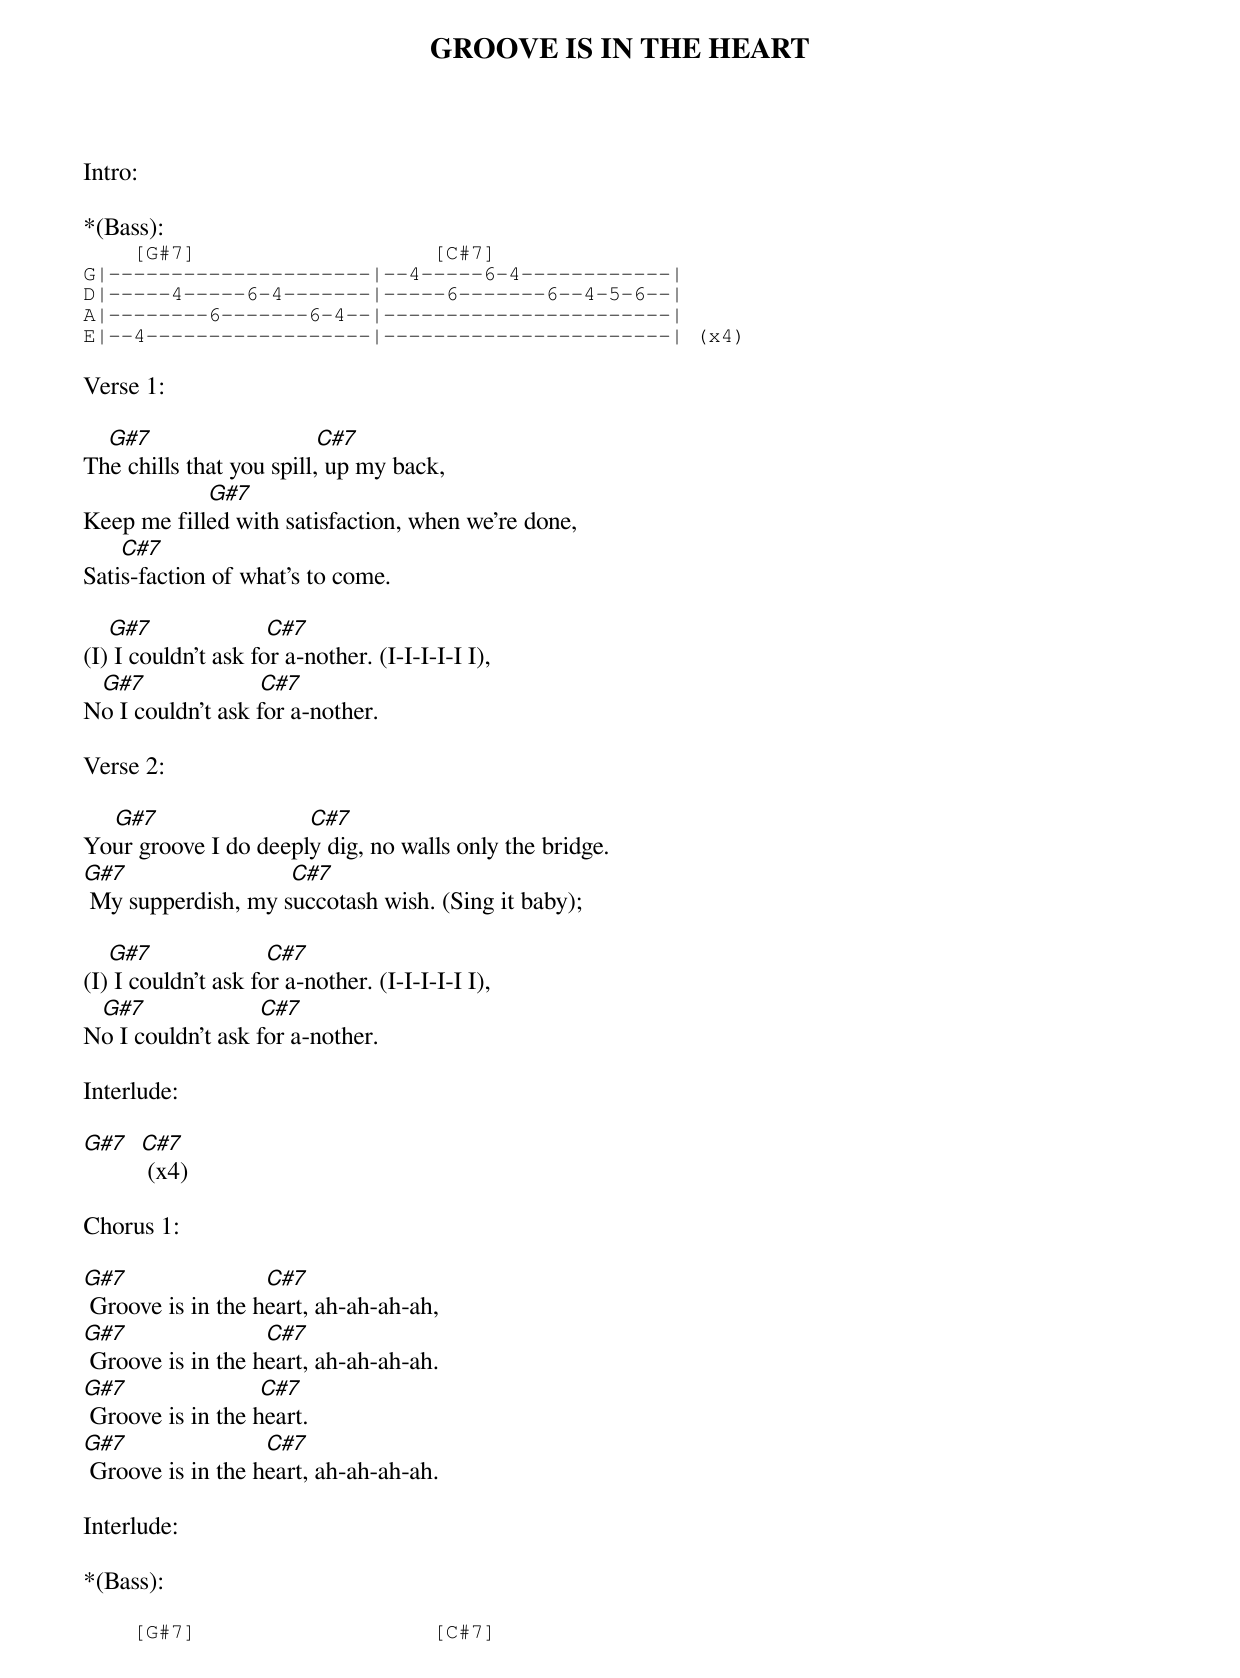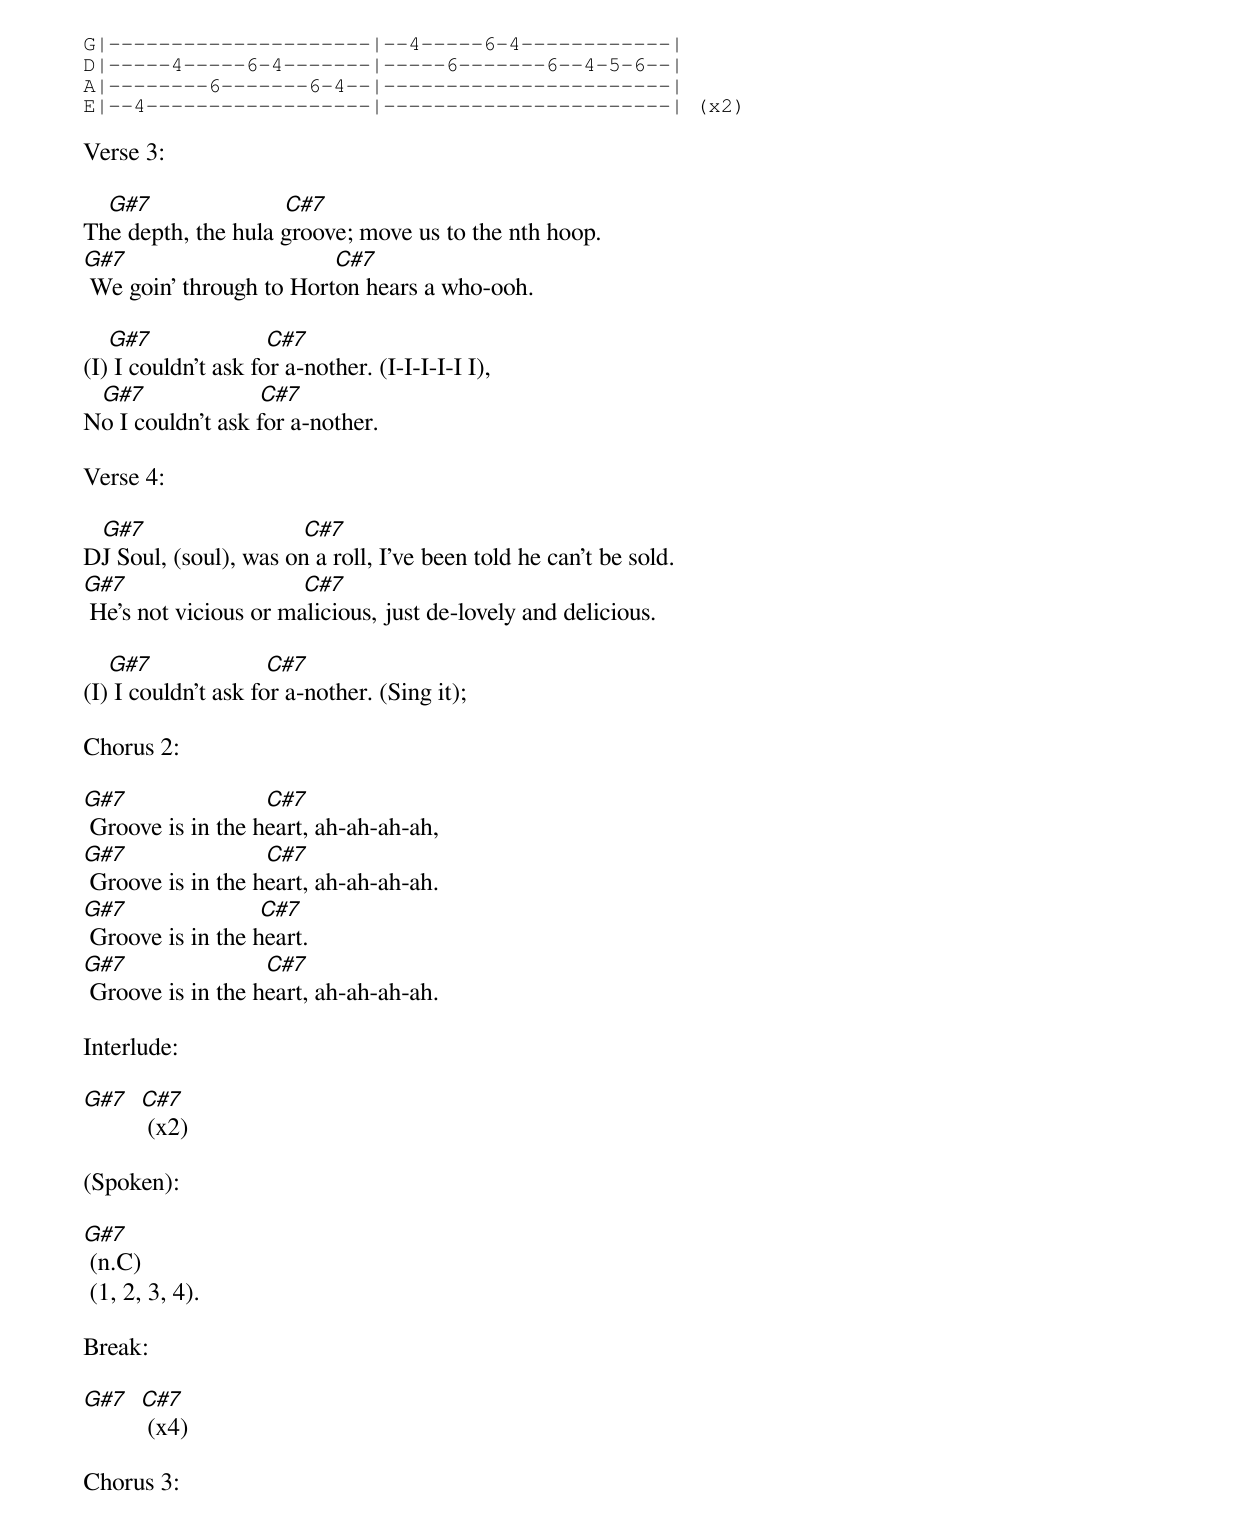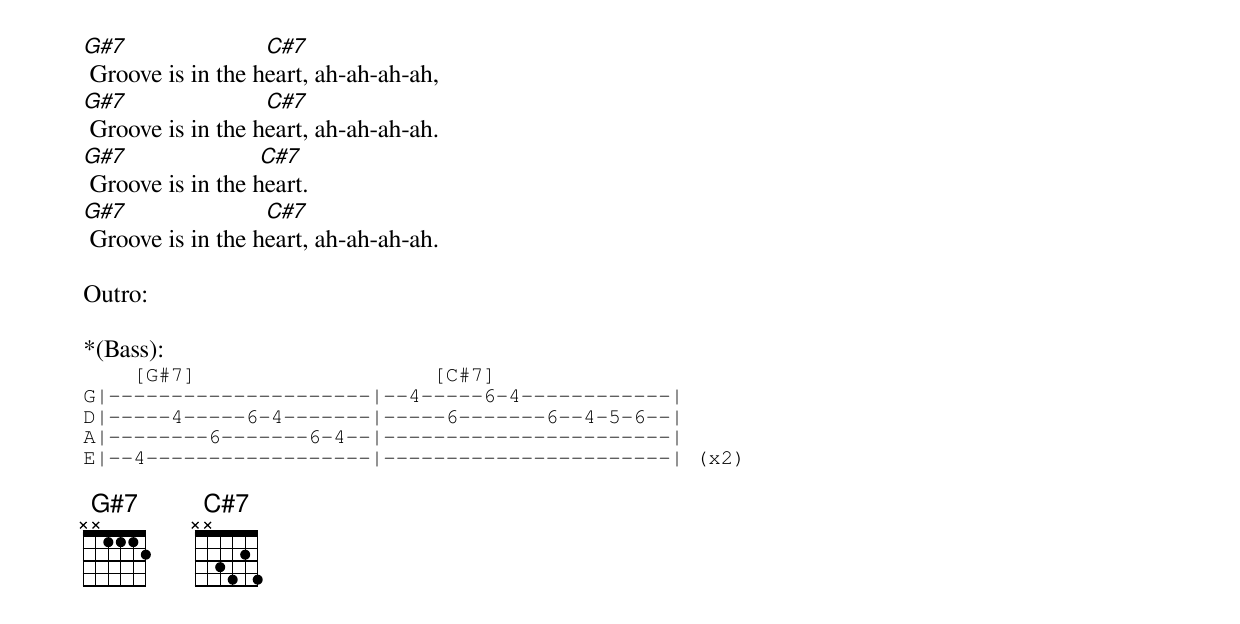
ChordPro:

{t: GROOVE IS IN THE HEART}
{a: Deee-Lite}
Intro:

*(Bass):
{sot}
    [G#7]                   [C#7]
G|---------------------|--4-----6-4------------|
D|-----4-----6-4-------|-----6-------6--4-5-6--|
A|--------6-------6-4--|-----------------------|
E|--4------------------|-----------------------| (x4)
{eot}

Verse 1:

    [G#7]                          [C#7]
The chills that you spill, up my back,
                    [G#7]
Keep me filled with satisfaction, when we're done,
      [C#7]
Satis-faction of what's to come.

    [G#7]                  [C#7]
(I) I couldn't ask for a-nother. (I-I-I-I-I I),
   [G#7]                  [C#7]
No I couldn't ask for a-nother.

Verse 2:

     [G#7]                        [C#7]
Your groove I do deeply dig, no walls only the bridge.
[G#7]                          [C#7]
 My supperdish, my succotash wish. (Sing it baby);

    [G#7]                  [C#7]
(I) I couldn't ask for a-nother. (I-I-I-I-I I),
   [G#7]                  [C#7]
No I couldn't ask for a-nother.

Interlude:

[G#7]  [C#7] (x4)

Chorus 1:

[G#7]                      [C#7]
 Groove is in the heart, ah-ah-ah-ah,
[G#7]                      [C#7]
 Groove is in the heart, ah-ah-ah-ah.
[G#7]                     [C#7]
 Groove is in the heart.
[G#7]                      [C#7]
 Groove is in the heart, ah-ah-ah-ah.

Interlude:

*(Bass):

{sot}
    [G#7]                   [C#7]
G|---------------------|--4-----6-4------------|
D|-----4-----6-4-------|-----6-------6--4-5-6--|
A|--------6-------6-4--|-----------------------|
E|--4------------------|-----------------------| (x2)

{eot}
Verse 3:

    [G#7]                     [C#7]
The depth, the hula groove; move us to the nth hoop.
[G#7]                                 [C#7]
 We goin' through to Horton hears a who-ooh.

    [G#7]                  [C#7]
(I) I couldn't ask for a-nother. (I-I-I-I-I I),
   [G#7]                  [C#7]
No I couldn't ask for a-nother.

Verse 4:

   [G#7]                         [C#7]
DJ Soul, (soul), was on a roll, I've been told he can't be sold.
[G#7]                            [C#7]
 He's not vicious or malicious, just de-lovely and delicious.

    [G#7]                  [C#7]
(I) I couldn't ask for a-nother. (Sing it);

Chorus 2:

[G#7]                      [C#7]
 Groove is in the heart, ah-ah-ah-ah,
[G#7]                      [C#7]
 Groove is in the heart, ah-ah-ah-ah.
[G#7]                     [C#7]
 Groove is in the heart.
[G#7]                      [C#7]
 Groove is in the heart, ah-ah-ah-ah.

Interlude:

[G#7]  [C#7] (x2)

(Spoken):

[G#7] (n.C)
 (1, 2, 3, 4).

Break:

[G#7]  [C#7] (x4)

Chorus 3:

[G#7]                      [C#7]
 Groove is in the heart, ah-ah-ah-ah,
[G#7]                      [C#7]
 Groove is in the heart, ah-ah-ah-ah.
[G#7]                     [C#7]
 Groove is in the heart.
[G#7]                      [C#7]
 Groove is in the heart, ah-ah-ah-ah.

Outro:

*(Bass):
{sot}
    [G#7]                   [C#7]
G|---------------------|--4-----6-4------------|
D|-----4-----6-4-------|-----6-------6--4-5-6--|
A|--------6-------6-4--|-----------------------|
E|--4------------------|-----------------------| (x2)

{eot}
